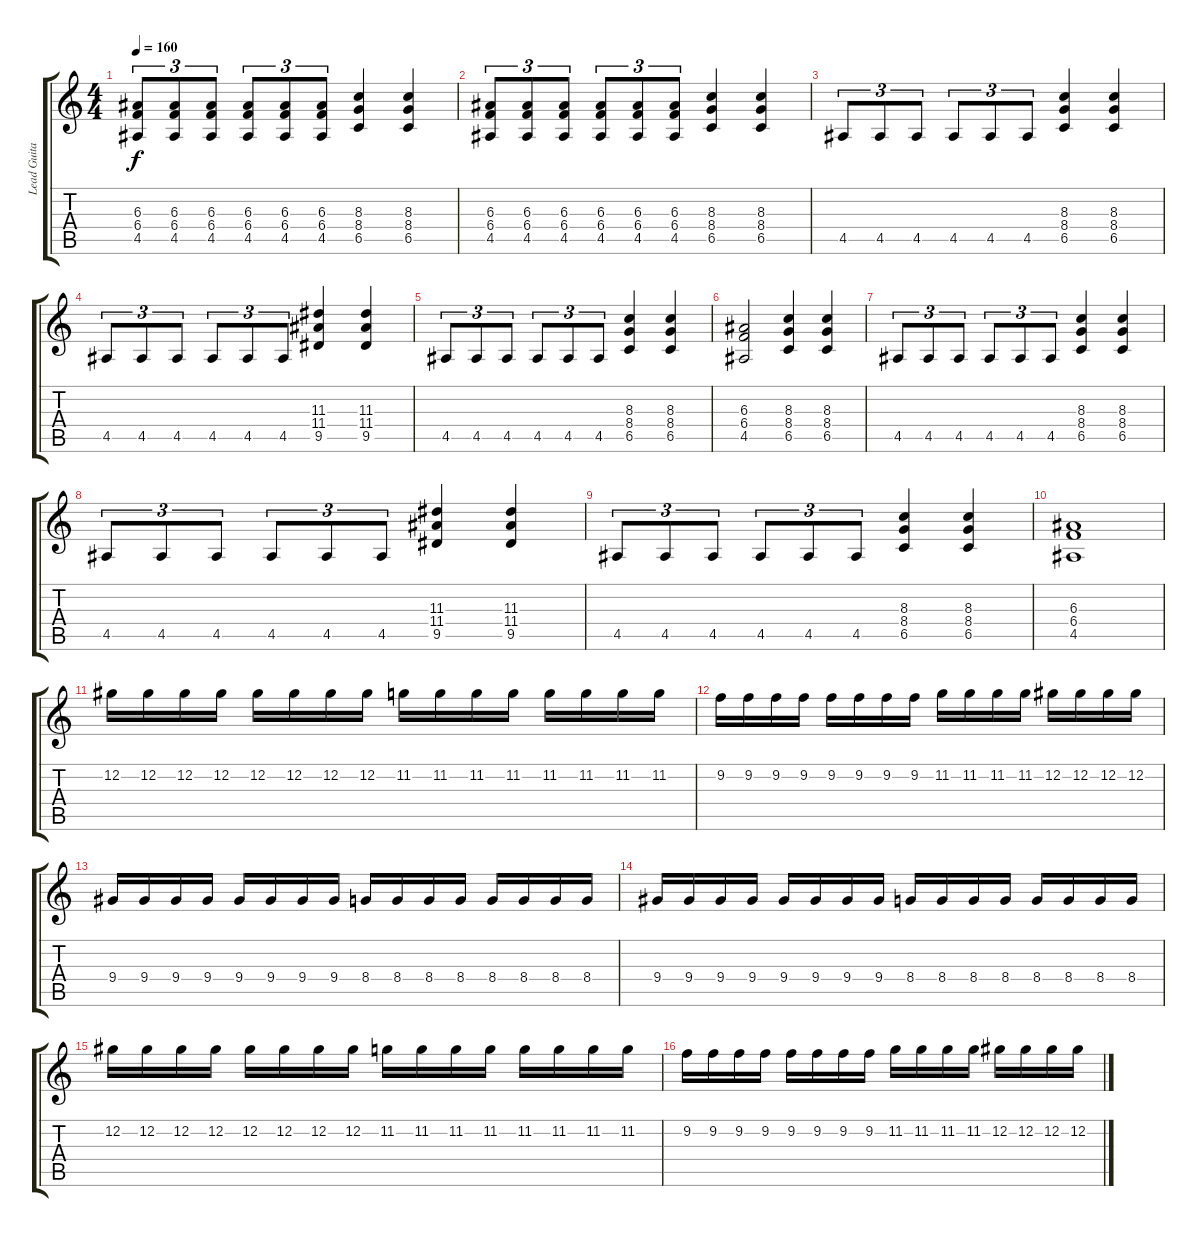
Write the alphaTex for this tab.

\track ("Lead Guitar" "Lead Guita") {instrument distortionguitar}
\staff {score tabs}
\tuning (Db4 Ab3 E3 B2 Gb2 Db2) {hide}
\ts (4 4)
\tempo 160
\clef g2
\ks c
(6.3 6.4 4.5).8{tu (3 2) dy f} (6.3 6.4 4.5).8{tu (3 2)} (6.3 6.4 4.5).8{tu (3 2)} (6.3 6.4 4.5).8{tu (3 2)} (6.3 6.4 4.5).8{tu (3 2)} (6.3 6.4 4.5).8{tu (3 2)} (8.3 8.4 6.5).4 (8.3 8.4 6.5).4 |
(6.3 6.4 4.5).8{tu (3 2)} (6.3 6.4 4.5).8{tu (3 2)} (6.3 6.4 4.5).8{tu (3 2)} (6.3 6.4 4.5).8{tu (3 2)} (6.3 6.4 4.5).8{tu (3 2)} (6.3 6.4 4.5).8{tu (3 2)} (8.3 8.4 6.5).4 (8.3 8.4 6.5).4 |
4.5.8{tu (3 2)} 4.5.8{tu (3 2)} 4.5.8{tu (3 2)} 4.5.8{tu (3 2)} 4.5.8{tu (3 2)} 4.5.8{tu (3 2)} (8.3 8.4 6.5).4 (8.3 8.4 6.5).4 |
4.5.8{tu (3 2)} 4.5.8{tu (3 2)} 4.5.8{tu (3 2)} 4.5.8{tu (3 2)} 4.5.8{tu (3 2)} 4.5.8{tu (3 2)} (11.3 11.4 9.5).4 (11.3 11.4 9.5).4 |
4.5.8{tu (3 2)} 4.5.8{tu (3 2)} 4.5.8{tu (3 2)} 4.5.8{tu (3 2)} 4.5.8{tu (3 2)} 4.5.8{tu (3 2)} (8.3 8.4 6.5).4 (8.3 8.4 6.5).4 |
(6.3 6.4 4.5).2 (8.3 8.4 6.5).4 (8.3 8.4 6.5).4 |
4.5.8{tu (3 2)} 4.5.8{tu (3 2)} 4.5.8{tu (3 2)} 4.5.8{tu (3 2)} 4.5.8{tu (3 2)} 4.5.8{tu (3 2)} (8.3 8.4 6.5).4 (8.3 8.4 6.5).4 |
4.5.8{tu (3 2)} 4.5.8{tu (3 2)} 4.5.8{tu (3 2)} 4.5.8{tu (3 2)} 4.5.8{tu (3 2)} 4.5.8{tu (3 2)} (11.3 11.4 9.5).4 (11.3 11.4 9.5).4 |
4.5.8{tu (3 2)} 4.5.8{tu (3 2)} 4.5.8{tu (3 2)} 4.5.8{tu (3 2)} 4.5.8{tu (3 2)} 4.5.8{tu (3 2)} (8.3 8.4 6.5).4 (8.3 8.4 6.5).4 |
(6.3 6.4 4.5).1 |
12.2.16 12.2.16 12.2.16 12.2.16 12.2.16 12.2.16 12.2.16 12.2.16 11.2.16 11.2.16 11.2.16 11.2.16 11.2.16 11.2.16 11.2.16 11.2.16 |
9.2.16 9.2.16 9.2.16 9.2.16 9.2.16 9.2.16 9.2.16 9.2.16 11.2.16 11.2.16 11.2.16 11.2.16 12.2.16 12.2.16 12.2.16 12.2.16 |
9.4.16 9.4.16 9.4.16 9.4.16 9.4.16 9.4.16 9.4.16 9.4.16 8.4.16 8.4.16 8.4.16 8.4.16 8.4.16 8.4.16 8.4.16 8.4.16 |
9.4.16 9.4.16 9.4.16 9.4.16 9.4.16 9.4.16 9.4.16 9.4.16 8.4.16 8.4.16 8.4.16 8.4.16 8.4.16 8.4.16 8.4.16 8.4.16 |
12.2.16 12.2.16 12.2.16 12.2.16 12.2.16 12.2.16 12.2.16 12.2.16 11.2.16 11.2.16 11.2.16 11.2.16 11.2.16 11.2.16 11.2.16 11.2.16 |
9.2.16 9.2.16 9.2.16 9.2.16 9.2.16 9.2.16 9.2.16 9.2.16 11.2.16 11.2.16 11.2.16 11.2.16 12.2.16 12.2.16 12.2.16 12.2.16
